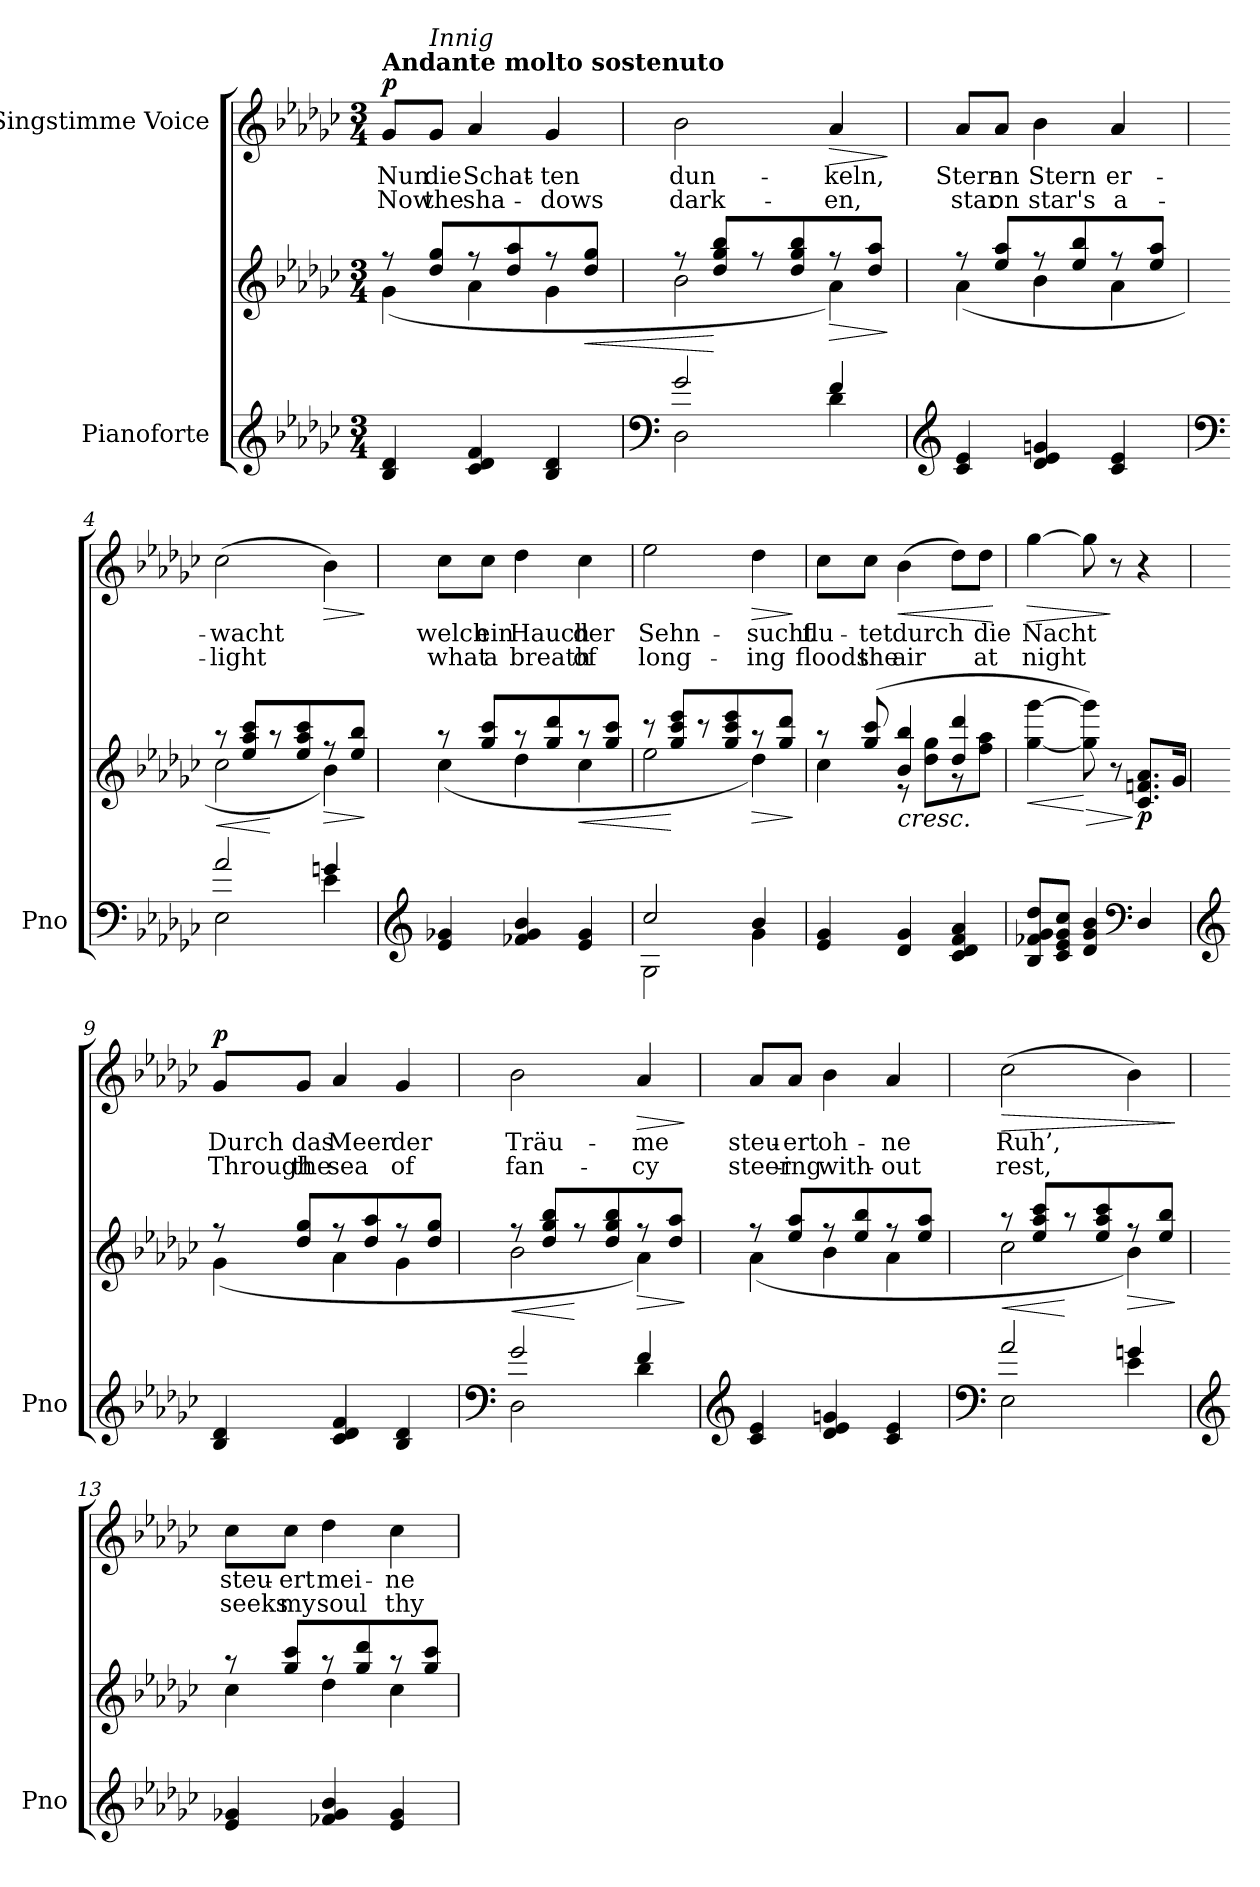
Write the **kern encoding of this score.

**kern	**kern	**dynam	**kern	**text	**text	**dynam
*part2	*part2	*part2	*part1	*part1	*part1	*part1
*staff3	*staff2	*staff2/3	*staff1	*staff1	*staff1	*staff1
*I"Pianoforte	*	*	*I"Singstimme Voice	*	*	*
*I'Pno	*	*	*	*	*	*
*clefG2	*clefG2	*	*clefG2	*	*	*
*k[b-e-a-d-g-c-]	*k[b-e-a-d-g-c-]	*	*k[b-e-a-d-g-c-]	*	*	*
*M3/4	*M3/4	*	*M3/4	*	*	*
=1	=1	=1	=1	=1	=1	=1
*	*^	*	*	*	*	*
!	!	!	!	!LO:TX:a:B:t=Andante molto sostenuto	!	!	!
!	!	!	!LO:DY:b	!	!	!	!
!	!	!	!LO:DY:n=1:b	!	!	!	!LO:DY:a
4B-/ 4d-/	8r	(4g-\	p other-dynamics	8g-/L	Nun	Now	p
!	!	!	!	!LO:TX:i:t=Innig	!	!	!
.	8dd-/ 8gg-/L	.	.	8g-/J	die	the	.
4c-/ 4d-/ 4f/	8r	4a-\	.	4a-/	Schat-	sha-	.
.	8dd-/ 8aa-/	.	.	.	.	.	.
4B-/ 4d-/	8r	4g-\	.	4g-/	-ten	-dows	.
!	!	!	!LO:HP:b	!	!	!	!
.	8dd-/ 8gg-/J	.	<	.	.	.	.
=2	=2	=2	=2	=2	=2	=2	=2
*clefF4	*	*	*	*	*	*	*
*^	*	*	*	*	*	*	*
2g-/	2D-\	8r	2b-\	.	2b-\	dun-	dark-	.
.	.	8dd-/ 8gg-/ 8bb-/L	.	[	.	.	.	.
.	.	8r	.	.	.	.	.	.
.	.	8dd-/ 8gg-/ 8bb-/	.	.	.	.	.	.
!	!	!	!	!LO:HP:b	!	!	!	!LO:HP:b
4f/	4d-\	8r	4a-\)	>	4a-/	-keln,	-en,	>
.	.	8dd-/ 8aa-/J	.	.	.	.	.	.
*v	*v	*	*	*	*	*	*	*
*	*v	*v	*	*	*	*	*
.	.	]	.	.	.	]
=3	=3	=3	=3	=3	=3	=3
*clefG2	*	*	*	*	*	*
*	*^	*	*	*	*	*
4c-/ 4e-/	8r	(4a-\	.	8a-/L	Stern	star	.
.	8ee-/ 8aa-/L	.	.	8a-/J	an	on	.
4d-/ 4e-/ 4gn/	8r	4b-\	.	4b-\	Stern	star's	.
.	8ee-/ 8bb-/	.	.	.	.	.	.
4c-/ 4e-/	8r	4a-\	.	4a-/	er-	a-	.
.	8ee-/ 8aa-/J	.	.	.	.	.	.
=4	=4	=4	=4	=4	=4	=4	=4
*clefF4	*	*	*	*	*	*	*
*^	*	*	*	*	*	*	*
!	!	!	!	!LO:HP:b	!	!	!	!
2a-/	2E-\	8r	2cc-\	<	(2cc-\	-wacht	-light	.
.	.	8ee-/ 8aa-/ 8ccc-/L	.	.	.	.	.	.
.	.	8r	.	[	.	.	.	.
.	.	8ee-/ 8aa-/ 8ccc-/	.	.	.	.	.	.
!	!	!	!	!LO:HP:b	!	!	!	!LO:HP:b
4gn/	4e-\	8r	4b-\)	>	4b-\)	.	.	>
.	.	8ee-/ 8bb-/J	.	.	.	.	.	.
*v	*v	*	*	*	*	*	*	*
*	*v	*v	*	*	*	*	*
.	.	]	.	.	.	]
=5	=5	=5	=5	=5	=5	=5
*clefG2	*	*	*	*	*	*
*	*^	*	*	*	*	*
4e-/ 4g-X/	8r	(4cc-\	.	8cc-\L	welch	what	.
.	8gg-/ 8ccc-/L	.	.	8cc-\J	ein	a	.
4f-X/ 4g-/ 4b-/	8r	4dd-\	.	4dd-\	Hauch	breath	.
.	8gg-/ 8ddd-/	.	.	.	.	.	.
!	!	!	!LO:HP:b	!	!	!	!
4e-/ 4g-/	8r	4cc-\	<	4cc-\	der	of	.
.	8gg-/ 8ccc-/J	.	.	.	.	.	.
=6	=6	=6	=6	=6	=6	=6	=6
*^	*	*	*	*	*	*	*
2cc-/	2G-\	8r	2ee-\	.	2ee-\	Sehn-	long-	.
.	.	8gg-/ 8ccc-/ 8eee-/L	.	[	.	.	.	.
.	.	8r	.	.	.	.	.	.
.	.	8gg-/ 8ccc-/ 8eee-/	.	.	.	.	.	.
!	!	!	!	!LO:HP:b	!	!	!	!LO:HP:b
4b-/	4g-\	8r	4dd-\)	>	4dd-\	-sucht	-ing	>
.	.	8gg-/ 8ddd-/J	.	.	.	.	.	.
*v	*v	*	*	*	*	*	*	*
*	*v	*v	*	*	*	*	*
.	.	]	.	.	.	]
=7	=7	=7	=7	=7	=7	=7
*	*^	*	*	*	*	*
4e-/ 4g-/	8r	4cc-\	.	8cc-\L	flu-	floods	.
.	(8gg-/ 8ccc-/	.	.	8cc-\J	-tet	the	.
!	!LO:TX:b:i:t=cresc.	!	!	!	!	!	!
!	!	!	!	!	!	!	!LO:HP:b
4d-/ 4g-/	4b-/ 4bb-/	8r	.	(4b-\	durch	air	<
.	.	8dd-\ 8gg-\L	.	.	.	.	.
4c-/ 4d-/ 4f/ 4a-/	4dd-/ 4ddd-/	8r	.	8dd-\L)	.	.	.
.	.	8ff\ 8aa-\J	.	8dd-\J	die	at	.
*	*v	*v	*	*	*	*	*
.	.	.	.	.	.	[
=8	=8	=8	=8	=8	=8	=8
!	!	!LO:HP:b	!	!	!	!LO:HP:b
8B-/ 8f-X/ 8g-/ 8dd-/L	[4gg-\ [4ggg-\	<	[4gg-\	Nacht	night	>
8c-/ 8e-/ 8g-/ 8cc-/J	.	.	.	.	.	.
!	!	!LO:HP:n=1:b	!	!	!	!
4d-/ 4g-/ 4b-/	8gg-\] 8ggg-\])	[ >	8gg-\]	.	.	.
.	8r	.	8r	.	.	]
*clefF4	*	*	*	*	*	*
!	!	!LO:DY:n=1:b	!	!	!	!
4D-/	8.c-/ 8.fn/ 8.a-/L	] p	4r	.	.	.
.	16g-/Jk	.	.	.	.	.
=9	=9	=9	=9	=9	=9	=9
*clefG2	*	*	*	*	*	*
*	*^	*	*	*	*	*
!	!	!	!	!	!	!	!LO:DY:a
4B-/ 4d-/	8r	(4g-\	.	8g-/L	Durch	Through	p
.	8dd-/ 8gg-/L	.	.	8g-/J	das	the	.
4c-/ 4d-/ 4f/	8r	4a-\	.	4a-/	Meer	sea	.
.	8dd-/ 8aa-/	.	.	.	.	.	.
4B-/ 4d-/	8r	4g-\	.	4g-/	der	of	.
.	8dd-/ 8gg-/J	.	.	.	.	.	.
=10	=10	=10	=10	=10	=10	=10	=10
*clefF4	*	*	*	*	*	*	*
*^	*	*	*	*	*	*	*
!	!	!	!	!LO:HP:b	!	!	!	!
2g-/	2D-\	8r	2b-\	<	2b-\	Träu-	fan-	.
.	.	8dd-/ 8gg-/ 8bb-/L	.	.	.	.	.	.
.	.	8r	.	[	.	.	.	.
.	.	8dd-/ 8gg-/ 8bb-/	.	.	.	.	.	.
!	!	!	!	!LO:HP:b	!	!	!	!LO:HP:b
4f/	4d-\	8r	4a-\)	>	4a-/	-me	-cy	>
.	.	8dd-/ 8aa-/J	.	.	.	.	.	.
*v	*v	*	*	*	*	*	*	*
*	*v	*v	*	*	*	*	*
.	.	]	.	.	.	]
=11	=11	=11	=11	=11	=11	=11
*clefG2	*	*	*	*	*	*
*	*^	*	*	*	*	*
4c-/ 4e-/	8r	(4a-\	.	8a-/L	steu-	steer-	.
.	8ee-/ 8aa-/L	.	.	8a-/J	-ert	-ing	.
4d-/ 4e-/ 4gn/	8r	4b-\	.	4b-\	oh-	with-	.
.	8ee-/ 8bb-/	.	.	.	.	.	.
4c-/ 4e-/	8r	4a-\	.	4a-/	-ne	-out	.
.	8ee-/ 8aa-/J	.	.	.	.	.	.
=12	=12	=12	=12	=12	=12	=12	=12
*clefF4	*	*	*	*	*	*	*
*^	*	*	*	*	*	*	*
!	!	!	!	!LO:HP:b	!	!	!	!LO:HP:b
2a-/	2E-\	8r	2cc-\	<	(2cc-\	Ruh’,	rest,	>
.	.	8ee-/ 8aa-/ 8ccc-/L	.	.	.	.	.	.
.	.	8r	.	[	.	.	.	.
.	.	8ee-/ 8aa-/ 8ccc-/	.	.	.	.	.	.
!	!	!	!	!LO:HP:b	!	!	!	!
4gn/	4e-\	8r	4b-\)	>	4b-\)	.	.	.
.	.	8ee-/ 8bb-/J	.	.	.	.	.	.
*v	*v	*	*	*	*	*	*	*
*	*v	*v	*	*	*	*	*
.	.	]	.	.	.	]
=13	=13	=13	=13	=13	=13	=13
*clefG2	*	*	*	*	*	*
*	*^	*	*	*	*	*
4e-/ 4g-X/	8r	4cc-\	.	8cc-\L	steu-	seeks	.
.	8gg-/ 8ccc-/L	.	.	8cc-\J	-ert	my	.
4f-X/ 4g-/ 4b-/	8r	4dd-\	.	4dd-\	mei-	soul	.
.	8gg-/ 8ddd-/	.	.	.	.	.	.
4e-/ 4g-/	8r	4cc-\	.	4cc-\	-ne	thy	.
.	8gg-/ 8ccc-/J	.	.	.	.	.	.
*	*v	*v	*	*	*	*	*
=	=	=	=	=	=	=
*-	*-	*-	*-	*-	*-	*-
